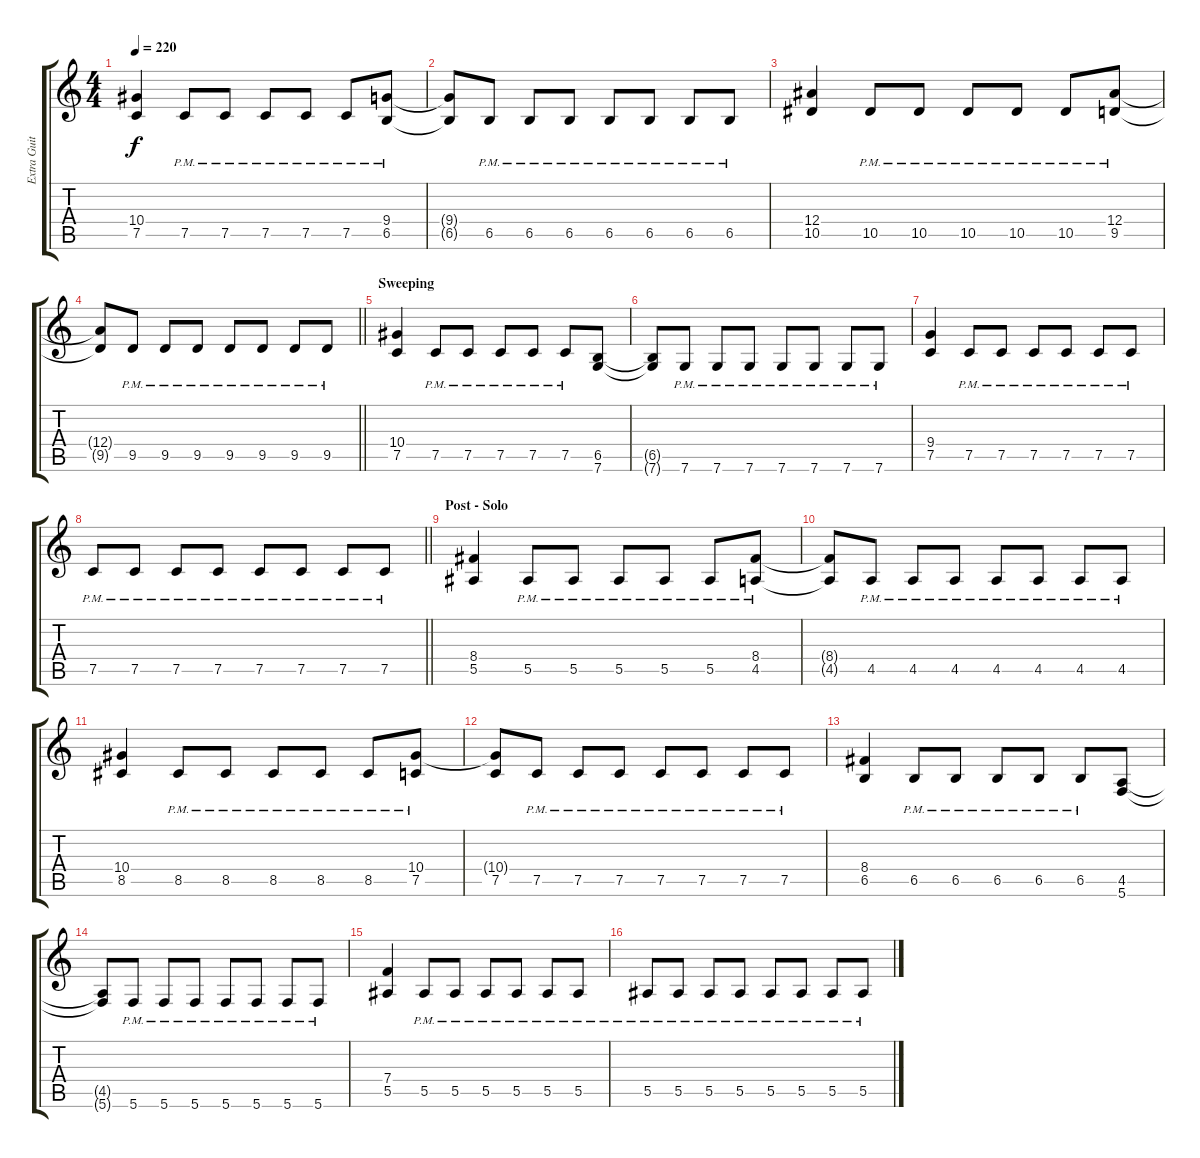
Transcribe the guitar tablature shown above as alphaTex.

\track ("Extra Guitar" "Extra Guit") {instrument distortionguitar}
\staff {score tabs}
\tuning (C4 G3 Eb3 Bb2 F2 C2) {hide}
\ts (4 4)
\tempo 220
\clef g2
\ks c
(10.4 7.5).4{dy f} 7.5{pm}.8 7.5{pm}.8 7.5{pm}.8 7.5{pm}.8 7.5{pm}.8 (9.4 6.5{pm}).8 |
(9.4{t} 6.5{t}).8 6.5{pm}.8 6.5{pm}.8 6.5{pm}.8 6.5{pm}.8 6.5{pm}.8 6.5{pm}.8 6.5{pm}.8 |
(12.4 10.5).4 10.5{pm}.8 10.5{pm}.8 10.5{pm}.8 10.5{pm}.8 10.5{pm}.8 (12.4 9.5{pm}).8 |
\barLineRight lightlight
(12.4{t} 9.5{t}).8 9.5{pm}.8 9.5{pm}.8 9.5{pm}.8 9.5{pm}.8 9.5{pm}.8 9.5{pm}.8 9.5{pm}.8 |
\section ("" "Sweeping")
(10.4 7.5).4 7.5{pm}.8 7.5{pm}.8 7.5{pm}.8 7.5{pm}.8 7.5{pm}.8 (6.5 7.6).8 |
(6.5{t} 7.6{t}).8 7.6{pm}.8 7.6{pm}.8 7.6{pm}.8 7.6{pm}.8 7.6{pm}.8 7.6{pm}.8 7.6{pm}.8 |
(9.4 7.5).4 7.5{pm}.8 7.5{pm}.8 7.5{pm}.8 7.5{pm}.8 7.5{pm}.8 7.5{pm}.8 |
\barLineRight lightlight
7.5{pm}.8 7.5{pm}.8 7.5{pm}.8 7.5{pm}.8 7.5{pm}.8 7.5{pm}.8 7.5{pm}.8 7.5{pm}.8 |
\section ("" "Post - Solo")
(8.4 5.5).4 5.5{pm}.8 5.5{pm}.8 5.5{pm}.8 5.5{pm}.8 5.5{pm}.8 (8.4 4.5{pm}).8 |
(8.4{t} 4.5{t}).8 4.5{pm}.8 4.5{pm}.8 4.5{pm}.8 4.5{pm}.8 4.5{pm}.8 4.5{pm}.8 4.5{pm}.8 |
(10.4 8.5).4 8.5{pm}.8 8.5{pm}.8 8.5{pm}.8 8.5{pm}.8 8.5{pm}.8 (10.4 7.5{pm}).8 |
(10.4{t} 7.5).8 7.5{pm}.8 7.5{pm}.8 7.5{pm}.8 7.5{pm}.8 7.5{pm}.8 7.5{pm}.8 7.5{pm}.8 |
(8.4 6.5).4 6.5{pm}.8 6.5{pm}.8 6.5{pm}.8 6.5{pm}.8 6.5{pm}.8 (4.5 5.6).8 |
(4.5{t} 5.6{t}).8 5.6{pm}.8 5.6{pm}.8 5.6{pm}.8 5.6{pm}.8 5.6{pm}.8 5.6{pm}.8 5.6{pm}.8 |
(7.4 5.5).4 5.5{pm}.8 5.5{pm}.8 5.5{pm}.8 5.5{pm}.8 5.5{pm}.8 5.5{pm}.8 |
5.5{pm}.8 5.5{pm}.8 5.5{pm}.8 5.5{pm}.8 5.5{pm}.8 5.5{pm}.8 5.5{pm}.8 5.5{pm}.8
